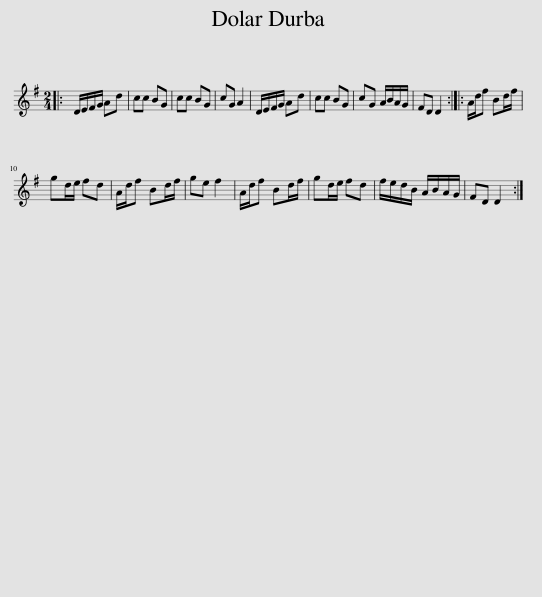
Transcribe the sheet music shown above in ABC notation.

X:1
L:1/8
M:2/4
I:linebreak $
K:G
V:1 treble
V:1
|: D/E/F/G/ Ad | cc BG | cc BG | cG A2 | D/E/F/G/ Ad | %5
 cc BG | cG A/B/A/G/ | FD D2 :: A/d/f Bd/f/ |$ gd/e/ fd | %10
 A/d/f Bd/f/ | ge f2 | A/d/f Bd/f/ | gd/e/ fd | f/e/d/B/ A/B/A/G/ | %15
 FD D2 :| %16
